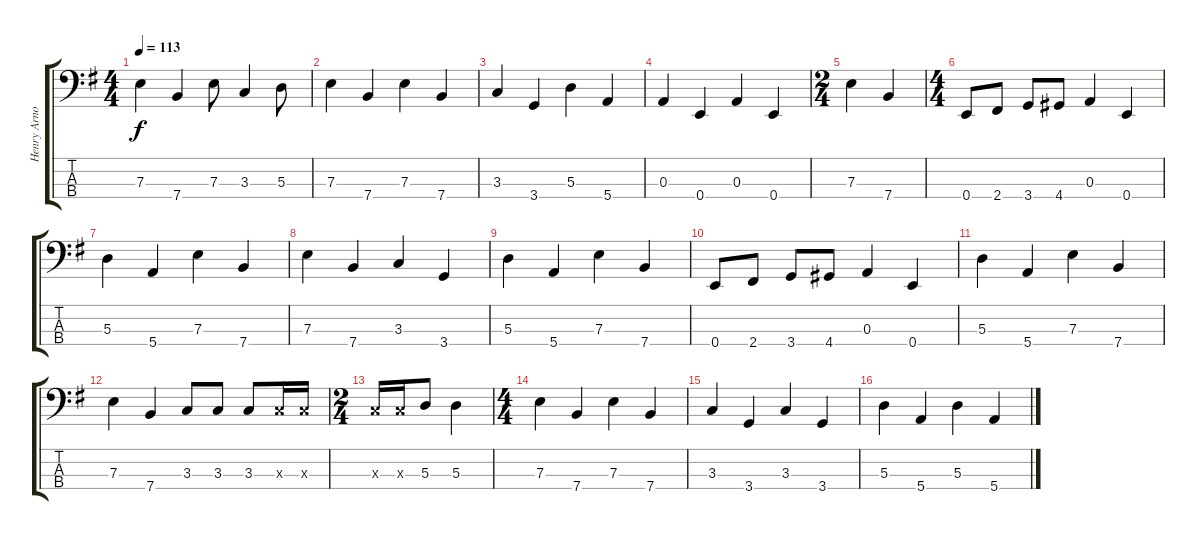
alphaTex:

\track ("Henry Arnold Dalton Bass" "Henry Arno") {instrument electricbassfinger}
\staff {score tabs}
\tuning (G2 D2 A1 E1) {hide}
\ts (4 4)
\tempo 113
\clef f4
\ks eminor
7.3.4{dy f} 7.4.4 7.3.8 3.3.4 5.3.8 |
7.3.4 7.4.4 7.3.4 7.4.4 |
3.3.4 3.4.4 5.3.4 5.4.4 |
0.3.4 0.4.4 0.3.4 0.4.4 |
\ts (2 4)
7.3.4 7.4.4 |
\ts (4 4)
0.4.8 2.4.8 3.4.8 4.4.8 0.3.4 0.4.4 |
5.3.4 5.4.4 7.3.4 7.4.4 |
7.3.4 7.4.4 3.3.4 3.4.4 |
5.3.4 5.4.4 7.3.4 7.4.4 |
0.4.8 2.4.8 3.4.8 4.4.8 0.3.4 0.4.4 |
5.3.4 5.4.4 7.3.4 7.4.4 |
7.3.4 7.4.4 3.3.8 3.3.8 3.3.8 3.3{x}.16 3.3{x}.16 |
\ts (2 4)
3.3{x}.16 3.3{x}.16 5.3.8 5.3.4 |
\ts (4 4)
7.3.4 7.4.4 7.3.4 7.4.4 |
3.3.4 3.4.4 3.3.4 3.4.4 |
5.3.4 5.4.4 5.3.4 5.4.4
